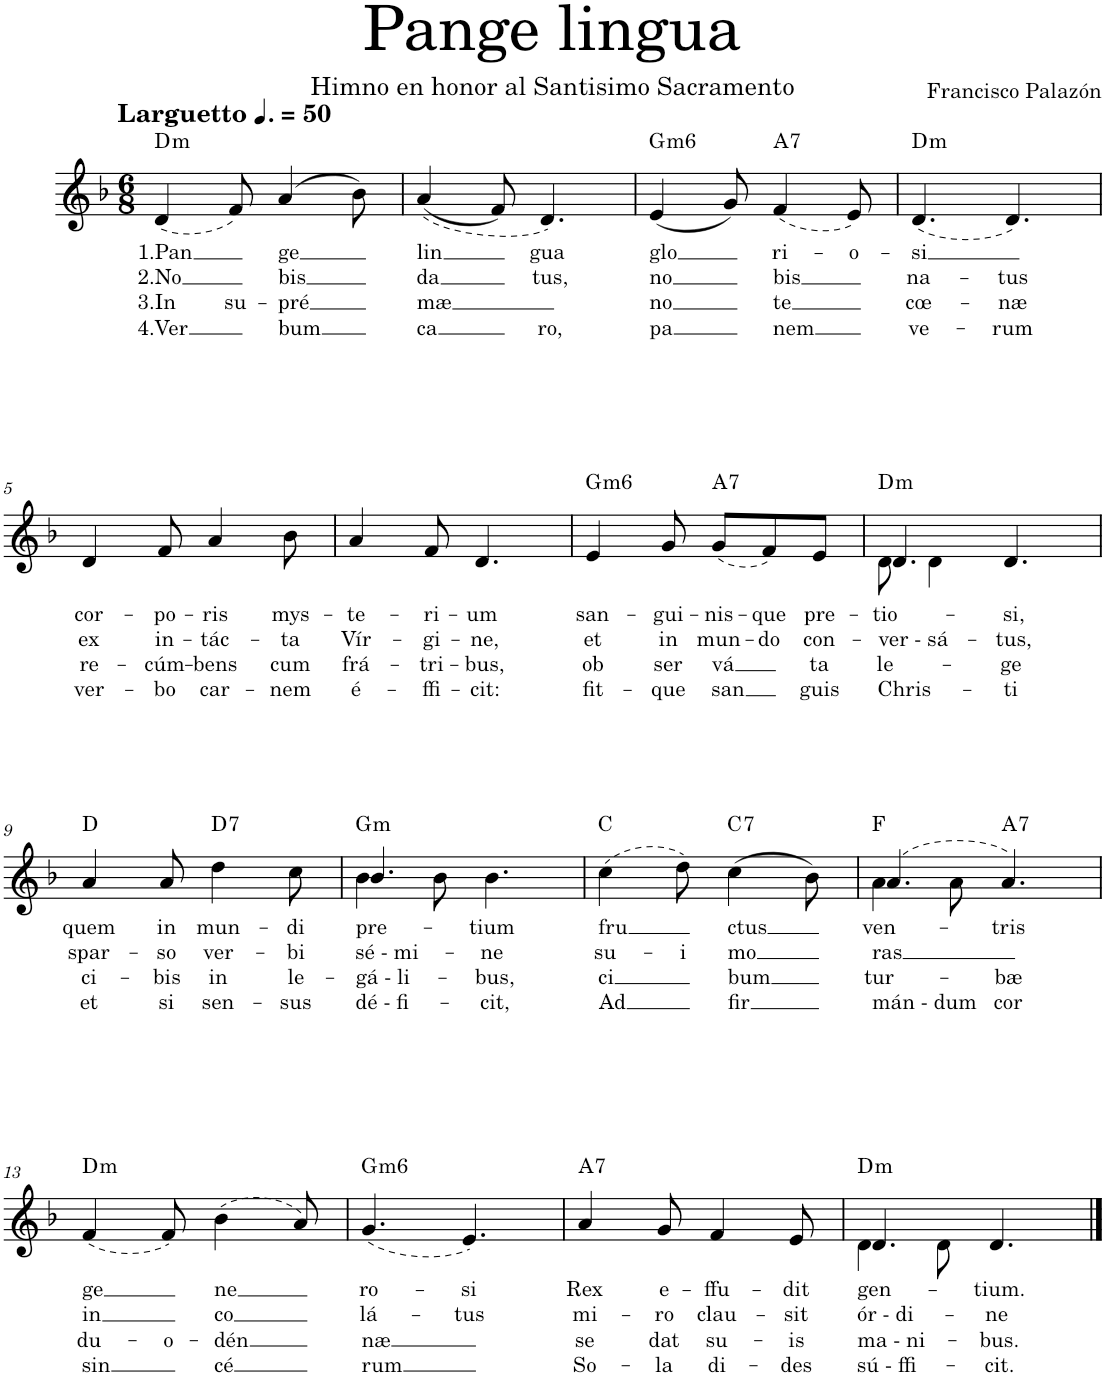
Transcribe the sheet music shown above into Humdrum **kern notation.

**kern	**text	**text	**text	**text	**harte
*part1	*part1	*part1	*part1	*part1	*part1
*staff1	*staff1	*staff1	*staff1	*staff1	*
*I"Soprano	*	*	*	*	*
*I'S.	*	*	*	*	*
*clefG2	*	*	*	*	*
*k[b-]	*	*	*	*	*
*M6/8	*	*	*	*	*
*MM75	*	*	*	*	*
=1	=1	=1	=1	=1	=1
!LO:TX:a:B:t=Larguetto	!	!	!	!	!
!	!LO:LY:b	!LO:LY:b	!LO:LY:b	!LO:LY:b	!LO:H:kt=m
(4d/	1.Pan	2.No	3.In	4.Ver	D:min
!	!	!	!LO:LY:b	!	!
8f/)	.	.	su-	.	.
!	!LO:LY:b	!LO:LY:b	!LO:LY:b	!LO:LY:b	!
(4a/	ge	bis	-pré	bum	.
8b-\)	.	.	.	.	.
=2	=2	=2	=2	=2	=2
!	!LO:LY:b	!LO:LY:b	!LO:LY:b	!LO:LY:b	!
((4a/	lin	da	mæ	ca	.
8f/)	.	.	.	.	.
!	!LO:LY:b	!LO:LY:b	!	!LO:LY:b	!
4.d/)	gua	tus,	.	ro,	.
=3	=3	=3	=3	=3	=3
!	!LO:LY:b	!LO:LY:b	!LO:LY:b	!LO:LY:b	!LO:H:kt=m6
(4e/	glo	no	no	pa	G:min6
8g/)	.	.	.	.	.
!	!LO:LY:b	!LO:LY:b	!LO:LY:b	!LO:LY:b	!LO:H:kt=7
(4f/	ri-	bis	te	nem	A:7
!	!LO:LY:b	!	!	!	!
8e/)	-o-	.	.	.	.
=4	=4	=4	=4	=4	=4
!	!LO:LY:b	!LO:LY:b	!LO:LY:b	!LO:LY:b	!LO:H:kt=m
(4.d/	-si	na-	cœ-	ve-	D:min
!	!	!LO:LY:b	!LO:LY:b	!LO:LY:b	!
4.d/)	.	-tus	-næ	-rum	.
!!LO:LB:g=z
=5	=5	=5	=5	=5	=5
!	!LO:LY:b	!LO:LY:b	!LO:LY:b	!LO:LY:b	!
4d/	cor-	ex	re-	ver-	.
!	!LO:LY:b	!LO:LY:b	!LO:LY:b	!LO:LY:b	!
8f/	-po-	in-	-cúm-	-bo	.
!	!LO:LY:b	!LO:LY:b	!LO:LY:b	!LO:LY:b	!
4a/	-ris	-tác-	-bens	car-	.
!	!LO:LY:b	!LO:LY:b	!LO:LY:b	!LO:LY:b	!
8b-\	mys-	-ta	cum	-nem	.
=6	=6	=6	=6	=6	=6
!	!LO:LY:b	!LO:LY:b	!LO:LY:b	!LO:LY:b	!
4a/	-te-	Vír-	frá-	é-	.
!	!LO:LY:b	!LO:LY:b	!LO:LY:b	!LO:LY:b	!
8f/	-ri-	-gi-	-tri-	-ffi-	.
!	!LO:LY:b	!LO:LY:b	!LO:LY:b	!LO:LY:b	!
4.d/	-um	-ne,	-bus,	-cit:	.
=7	=7	=7	=7	=7	=7
!	!LO:LY:b	!LO:LY:b	!LO:LY:b	!LO:LY:b	!LO:H:kt=m6
4e/	san-	et	ob	fit-	G:min6
!	!LO:LY:b	!LO:LY:b	!LO:LY:b	!LO:LY:b	!
8g/	-gui-	in	ser	-que	.
!	!LO:LY:b	!LO:LY:b	!LO:LY:b	!LO:LY:b	!LO:H:kt=7
(8g/L	-nis-	mun-	vá	san	A:7
!	!LO:LY:b	!LO:LY:b	!	!	!
8f/)	-que	-do	.	.	.
!	!LO:LY:b	!LO:LY:b	!LO:LY:b	!LO:LY:b	!
8e/J	pre-	con-	ta	guis	.
=8	=8	=8	=8	=8	=8
!	!LO:LY:b	!LO:LY:b	!LO:LY:b	!LO:LY:b	!LO:H:kt=m
*^	*	*	*	*	*
4.d/	8d\	-tio-	-ver - sá-	le-	Chris-	D:min
.	4d\	.	.	.	.	.
!	!	!LO:LY:b	!LO:LY:b	!LO:LY:b	!LO:LY:b	!
4.d/	4.ryy	-si,	-tus,	-ge	-ti	.
!!LO:LB:g=z	!!
=9	=9	=9	=9	=9	=9	=9
!	!	!LO:LY:b	!LO:LY:b	!LO:LY:b	!LO:LY:b	!
*v	*v	*	*	*	*	*
4a/	quem	spar-	ci-	et	D:maj
!	!LO:LY:b	!LO:LY:b	!LO:LY:b	!LO:LY:b	!
8a/	in	-so	-bis	si	.
!	!LO:LY:b	!LO:LY:b	!LO:LY:b	!LO:LY:b	!LO:H:kt=7
4dd\	mun-	ver-	in	sen-	D:7
!	!LO:LY:b	!LO:LY:b	!LO:LY:b	!LO:LY:b	!
8cc\	-di	-bi	le-	-sus	.
=10	=10	=10	=10	=10	=10
!	!LO:LY:b	!LO:LY:b	!LO:LY:b	!LO:LY:b	!LO:H:kt=m
*^	*	*	*	*	*
4.b-/	4b-\	pre-	sé - mi-	-gá - li-	dé - fi-	G:min
.	8b-\	.	.	.	.	.
!	!	!LO:LY:b	!LO:LY:b	!LO:LY:b	!LO:LY:b	!
4.b-\	4.ryy	-tium	-ne	-bus,	-cit,	.
=11	=11	=11	=11	=11	=11	=11
!	!	!LO:LY:b	!LO:LY:b	!LO:LY:b	!LO:LY:b	!
*v	*v	*	*	*	*	*
(4cc\	fru	su-	ci	Ad	C:maj
!	!	!LO:LY:b	!	!	!
8dd\)	.	-i	.	.	.
!	!LO:LY:b	!LO:LY:b	!LO:LY:b	!LO:LY:b	!LO:H:kt=7
(4cc\	ctus	mo	bum	fir	C:7
8b-\)	.	.	.	.	.
=12	=12	=12	=12	=12	=12
!	!LO:LY:b	!LO:LY:b	!LO:LY:b	!LO:LY:b	!
*^	*	*	*	*	*
(4.a/	4a\	ven-	ras	tur-	mán - dum	F:maj
.	8a\	.	.	.	.	.
!	!	!LO:LY:b	!	!LO:LY:b	!LO:LY:b	!LO:H:kt=7
4.a/)	4.ryy	-tris	.	-bæ	cor	A:7
!!LO:LB:g=z	!!
=13	=13	=13	=13	=13	=13	=13
!	!	!LO:LY:b	!LO:LY:b	!LO:LY:b	!LO:LY:b	!LO:H:kt=m
*v	*v	*	*	*	*	*
(4f/	ge	in	du-	sin	D:min
!	!	!	!LO:LY:b	!	!
8f/)	.	.	-o-	.	.
!	!LO:LY:b	!LO:LY:b	!LO:LY:b	!LO:LY:b	!
(4b-\	ne	co	-dén	cé	.
8a/)	.	.	.	.	.
=14	=14	=14	=14	=14	=14
!	!LO:LY:b	!LO:LY:b	!LO:LY:b	!LO:LY:b	!LO:H:kt=m6
(4.g/	ro-	lá-	næ	rum	G:min6
!	!LO:LY:b	!LO:LY:b	!	!	!
4.e/)	-si	-tus	.	.	.
=15	=15	=15	=15	=15	=15
!	!LO:LY:b	!LO:LY:b	!LO:LY:b	!LO:LY:b	!LO:H:kt=7
4a/	Rex	mi-	se	So-	A:7
!	!LO:LY:b	!LO:LY:b	!LO:LY:b	!LO:LY:b	!
8g/	e-	-ro	dat	-la	.
!	!LO:LY:b	!LO:LY:b	!LO:LY:b	!LO:LY:b	!
4f/	-ffu-	clau-	su-	di-	.
!	!LO:LY:b	!LO:LY:b	!LO:LY:b	!LO:LY:b	!
8e/	-dit	-sit	-is	-des	.
=16	=16	=16	=16	=16	=16
!	!LO:LY:b	!LO:LY:b	!LO:LY:b	!LO:LY:b	!LO:H:kt=m
*^	*	*	*	*	*
4.d/	4d\	gen-	ór - di-	ma - ni-	sú - ffi-	D:min
.	8d\	.	.	.	.	.
!	!	!LO:LY:b	!LO:LY:b	!LO:LY:b	!LO:LY:b	!
4.d/	4.ryy	-tium.	-ne	-bus.	-cit.	.
*v	*v	*	*	*	*	*
==	==	==	==	==	==
*-	*-	*-	*-	*-	*-
